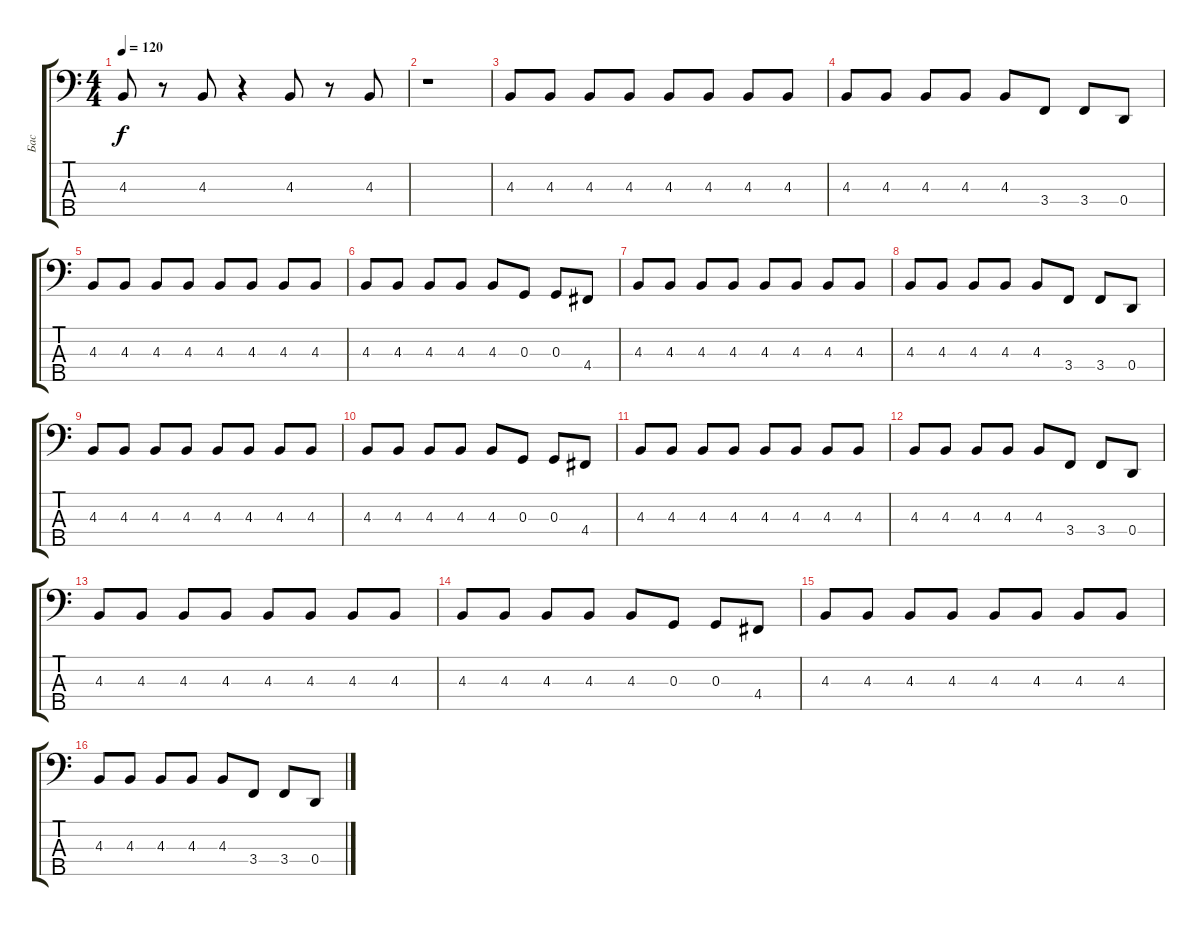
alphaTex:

\track ("Бас" "Бас") {instrument electricbassfinger}
\staff {score tabs}
\tuning (F2 C2 G1 D1 A0) {hide}
\ts (4 4)
\tempo 120
\clef f4
\ks c
4.3.8{dy f} r.8 4.3.8 r.4 4.3.8 r.8 4.3.8 |
r.1 |
4.3.8 4.3.8 4.3.8 4.3.8 4.3.8 4.3.8 4.3.8 4.3.8 |
4.3.8 4.3.8 4.3.8 4.3.8 4.3.8 3.4.8 3.4.8 0.4.8 |
4.3.8 4.3.8 4.3.8 4.3.8 4.3.8 4.3.8 4.3.8 4.3.8 |
4.3.8 4.3.8 4.3.8 4.3.8 4.3.8 0.3.8 0.3.8 4.4.8 |
4.3.8 4.3.8 4.3.8 4.3.8 4.3.8 4.3.8 4.3.8 4.3.8 |
4.3.8 4.3.8 4.3.8 4.3.8 4.3.8 3.4.8 3.4.8 0.4.8 |
4.3.8 4.3.8 4.3.8 4.3.8 4.3.8 4.3.8 4.3.8 4.3.8 |
4.3.8 4.3.8 4.3.8 4.3.8 4.3.8 0.3.8 0.3.8 4.4.8 |
4.3.8 4.3.8 4.3.8 4.3.8 4.3.8 4.3.8 4.3.8 4.3.8 |
4.3.8 4.3.8 4.3.8 4.3.8 4.3.8 3.4.8 3.4.8 0.4.8 |
4.3.8 4.3.8 4.3.8 4.3.8 4.3.8 4.3.8 4.3.8 4.3.8 |
4.3.8 4.3.8 4.3.8 4.3.8 4.3.8 0.3.8 0.3.8 4.4.8 |
4.3.8 4.3.8 4.3.8 4.3.8 4.3.8 4.3.8 4.3.8 4.3.8 |
4.3.8 4.3.8 4.3.8 4.3.8 4.3.8 3.4.8 3.4.8 0.4.8
